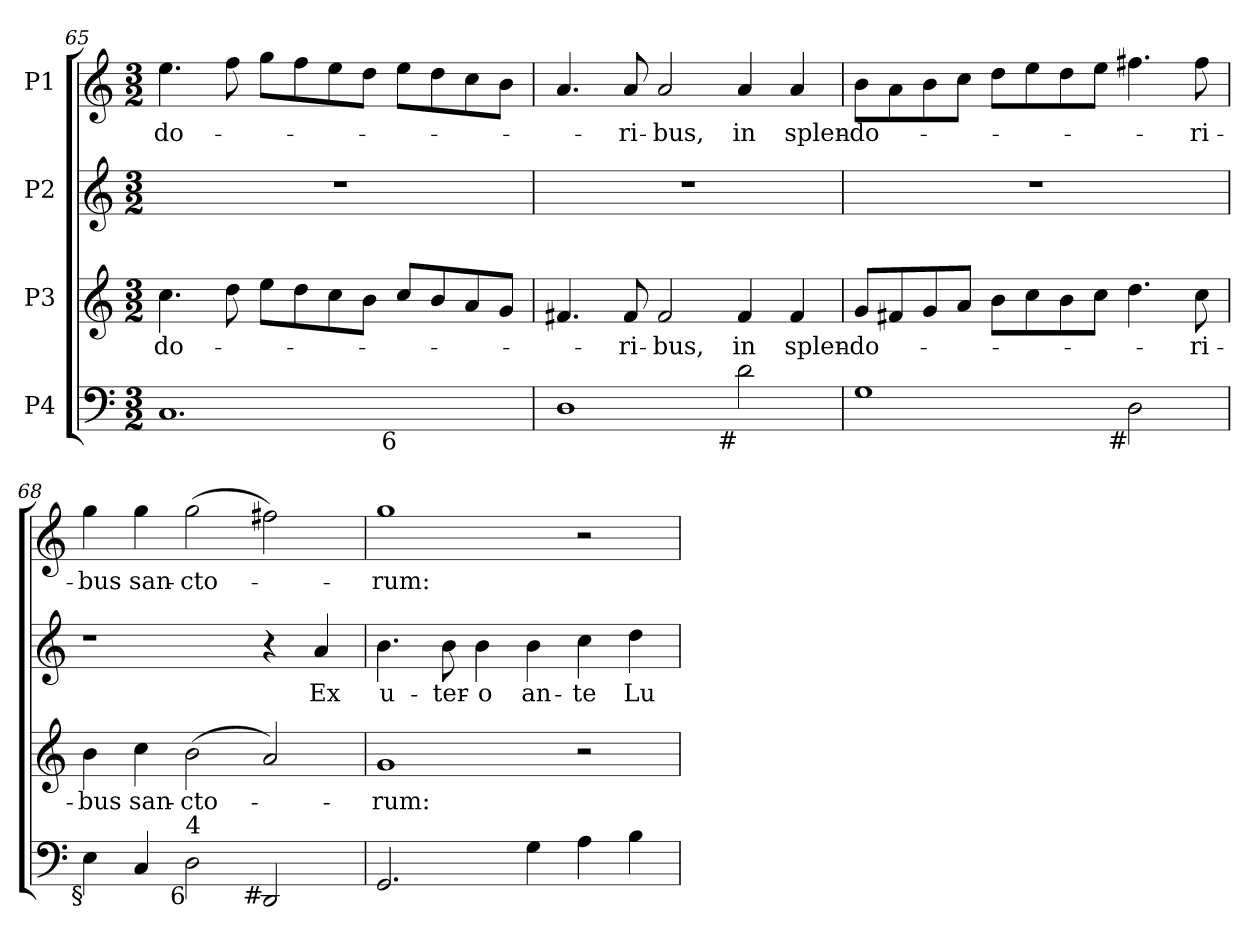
**kern	**kern	**text	**kern	**text	**kern	**text
*part4	*part3	*part3	*part2	*part2	*part1	*part1
*staff4	*staff3	*staff3	*staff2	*staff2	*staff1	*staff1
*I"P4	*I"P3	*	*I"P2	*	*I"P1	*
*clefF4	*clefG2	*	*clefG2	*	*clefG2	*
*k[]	*k[]	*	*k[]	*	*k[]	*
*C:	*C:	*	*C:	*	*C:	*
*M3/2	*M3/2	*	*M3/2	*	*M3/2	*
=65	=65	=65	=65	=65	=65	=65
!	!	!LO:LY:b:color=#000000	!LO:N:vis=1	!	!	!
!	!	!	!	!	!	!LO:LY:b:color=#000000
*^	*	*	*	*	*	*
1.Ci	1ryy	4.cci\	-do-	1.r	.	4.eei\	-do-
.	.	8ddi\	.	.	.	8ffi\	.
.	.	8eei\L	.	.	.	8ggi\L	.
.	.	8ddi\	.	.	.	8ffi\	.
.	.	8cci\	.	.	.	8eei\	.
.	.	8bi\J	.	.	.	8ddi\J	.
!	!LO:TX:b:rj:t=6	!	!	!	!	!	!
.	2ryy	8cci/L	.	.	.	8eei\L	.
.	.	8bi/	.	.	.	8ddi\	.
.	.	8ai/	.	.	.	8cci\	.
.	.	8gi/J	.	.	.	8bi\J	.
=66	=66	=66	=66	=66	=66	=66	=66
!LO:TX:b:rj:t=#	!	!	!	!	!	!	!
!	!	!	!	!LO:N:vis=1	!	!	!
*v	*v	*	*	*	*	*	*
1Di	4.f#Xi/	.	1.r	.	4.ai/	.
!	!	!LO:LY:b:color=#000000	!	!	!	!
!	!	!	!	!	!	!LO:LY:b:color=#000000
.	8f#i/	-ri-	.	.	8ai/	-ri-
!	!	!LO:LY:b:color=#000000	!	!	!	!
!	!	!	!	!	!	!LO:LY:b:color=#000000
.	2f#i/	bus,	.	.	2ai/	bus,
!	!	!LO:LY:b:color=#000000	!	!	!	!
!LO:TX:b:rj:t=#	!	!	!	!	!	!
!	!	!	!	!	!	!LO:LY:b:color=#000000
2di\	4f#i/	in	.	.	4ai/	in
!	!	!LO:LY:b:color=#000000	!	!	!	!
!	!	!	!	!	!	!LO:LY:b:color=#000000
.	4f#i/	splen-	.	.	4ai/	splen-
=67	=67	=67	=67	=67	=67	=67
!	!	!LO:LY:b:color=#000000	!LO:N:vis=1	!	!	!
!	!	!	!	!	!	!LO:LY:b:color=#000000
1Gi	8gi/L	-do-	1.r	.	8bi\L	-do-
.	8f#Xi/	.	.	.	8ai\	.
.	8gi/	.	.	.	8bi\	.
.	8ai/J	.	.	.	8cci\J	.
.	8bi\L	.	.	.	8ddi\L	.
.	8cci\	.	.	.	8eei\	.
.	8bi\	.	.	.	8ddi\	.
.	8cci\J	.	.	.	8eei\J	.
!LO:TX:b:rj:t=#	!	!	!	!	!	!
2Di\	4.ddi\	.	.	.	4.ff#Xi\	.
!	!	!LO:LY:b:color=#000000	!	!	!	!
!	!	!	!	!	!	!LO:LY:b:color=#000000
.	8cci\	-ri-	.	.	8ff#i\	-ri-
!!LO:LB:g=z
=68	=68	=68	=68	=68	=68	=68
!	!	!LO:LY:b:color=#000000	!	!	!	!
!LO:TX:b:rj:t=§	!	!	!	!	!	!
!	!	!	!	!	!	!LO:LY:b:color=#000000
4Ei\	4bi\	-bus	1r	.	4ggi\	-bus
!	!	!LO:LY:b:color=#000000	!	!	!	!
!	!	!	!	!	!	!LO:LY:b:color=#000000
4Ci/	4cci\	san-	.	.	4ggi\	san-
!	!	!LO:LY:b:color=#000000	!	!	!	!
!LO:TX:b:rj:t=6	!	!	!	!	!	!
!LO:TX:t=4	!	!	!	!	!	!
!	!	!	!	!	!	!LO:LY:b:color=#000000
2Di\	(2bi\	-cto-	.	.	(2ggi\	-cto-
!LO:TX:b:rj:t=#	!	!	!	!	!	!
2DDi/	2ai/)	.	4r	.	2ff#Xi\)	.
!	!	!	!	!LO:LY:b:color=#000000	!	!
.	.	.	4ai/	Ex	.	.
=69	=69	=69	=69	=69	=69	=69
!	!	!LO:LY:b:color=#000000	!	!	!	!
!	!	!	!	!LO:LY:b:color=#000000	!	!
!	!	!	!	!	!	!LO:LY:b:color=#000000
2.GGi/	1gi	-rum:	4.bi\	u-	1ggi	-rum:
!	!	!	!	!LO:LY:b:color=#000000	!	!
.	.	.	8bi\	-ter-	.	.
!	!	!	!	!LO:LY:b:color=#000000	!	!
.	.	.	4bi\	-o	.	.
!	!	!	!	!LO:LY:b:color=#000000	!	!
4Gi\	.	.	4bi\	an-	.	.
!	!	!	!	!LO:LY:b:color=#000000	!	!
4Ai\	2r	.	4cci\	-te	2r	.
!	!	!	!	!LO:LY:b:color=#000000	!	!
4Bi\	.	.	4ddi\	Lu-	.	.
=	=	=	=	=	=	=
*-	*-	*-	*-	*-	*-	*-
